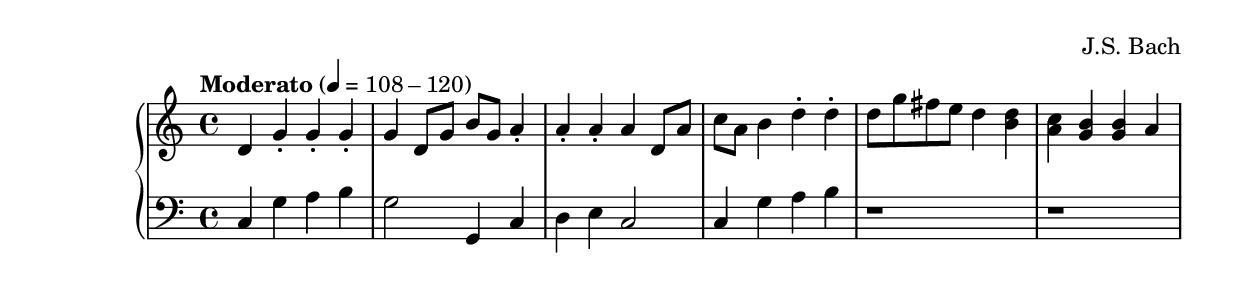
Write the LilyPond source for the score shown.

\header {
  title = ""
  composer = "J.S. Bach"
}

global = {
  \key c \major
  \time 4/4
}

\parallelMusic #'(rightHand leftHand) {
  \tempo "Moderato" 4 = 108-120
  g4 c-. c-. c-. |
  c4 g' a b4 |
  
  c4 g8 c e c d4-. |
  g2 g,4 c |
  
  d4-. d-. d g,8 d' |
  d4 e c2 |

  f8 d e4 g4-. g-. |
  c4 g' a b4 |
  
  g8 c b a g4 <g e> |
  r1 |

  <f d>4 <e c> <e c> d4 |
  r1 |
}

\score {
  \new PianoStaff <<
    \new Staff {
      \global
      <<
        \transpose g d {
          \relative c'' \rightHand
       }
      >>
    }
    \new Staff {
      \global \clef bass
      <<
        \relative c \leftHand
      >>
    }
  >>

  \layout {}
  \midi {}
}